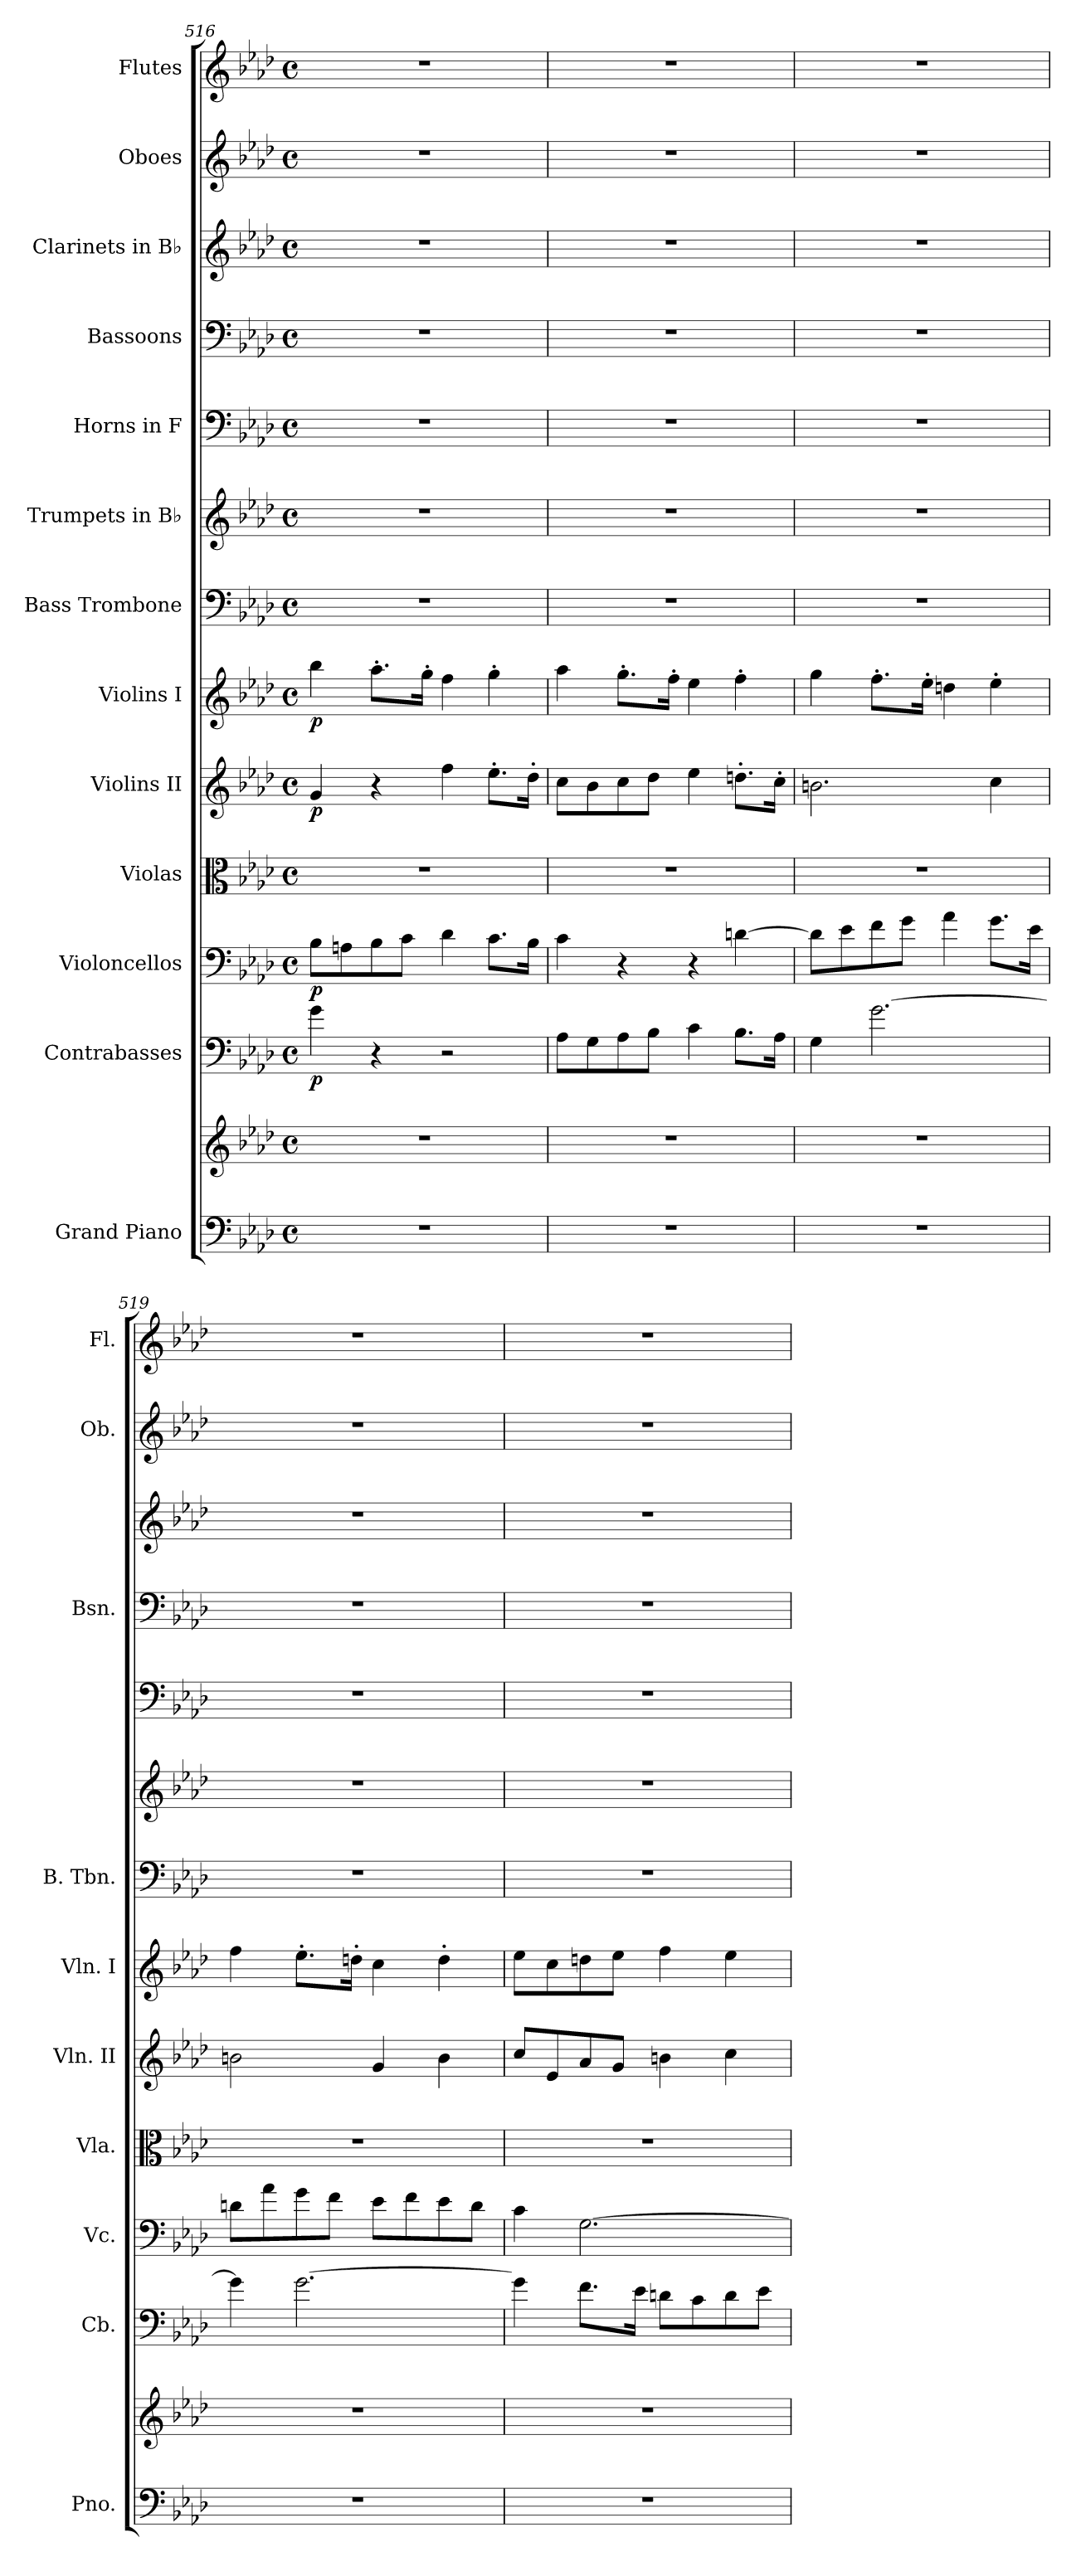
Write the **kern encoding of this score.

**kern	**kern	**kern	**dynam	**kern	**dynam	**kern	**kern	**dynam	**kern	**dynam	**kern	**kern	**kern	**kern	**kern	**kern	**kern
*part13	*part13	*part12	*part12	*part11	*part11	*part10	*part9	*part9	*part8	*part8	*part7	*part6	*part5	*part4	*part3	*part2	*part1
*staff14	*staff13	*staff12	*staff12	*staff11	*staff11	*staff10	*staff9	*staff9	*staff8	*staff8	*staff7	*staff6	*staff5	*staff4	*staff3	*staff2	*staff1
*I"Grand Piano	*	*I"Contrabasses	*	*I"Violoncellos	*	*I"Violas	*I"Violins II	*	*I"Violins I	*	*I"Bass Trombone	*I"Trumpets in B♭	*I"Horns in F	*I"Bassoons	*I"Clarinets in B♭	*I"Oboes	*I"Flutes
*I'Pno.	*	*I'Cb.	*	*I'Vc.	*	*I'Vla.	*I'Vln. II	*	*I'Vln. I	*	*I'B. Tbn.	*	*	*I'Bsn.	*	*I'Ob.	*I'Fl.
*clefF4	*clefG2	*clefF4	*	*clefF4	*	*clefC3	*clefG2	*	*clefG2	*	*clefF4	*clefG2	*clefF4	*clefF4	*clefG2	*clefG2	*clefG2
*	*	*ITrd7c12	*	*	*	*	*	*	*	*	*	*ITrd1c2	*ITrd4c7	*	*ITrd1c2	*	*
*k[b-e-a-d-]	*k[b-e-a-d-]	*k[b-e-a-d-]	*	*k[b-e-a-d-]	*	*k[b-e-a-d-]	*k[b-e-a-d-]	*	*k[b-e-a-d-]	*	*k[b-e-a-d-]	*k[b-e-a-d-g-c-]	*k[b-e-a-d-g-]	*k[b-e-a-d-]	*k[b-e-a-d-g-c-]	*k[b-e-a-d-]	*k[b-e-a-d-]
*M4/4	*M4/4	*M4/4	*	*M4/4	*	*M4/4	*M4/4	*	*M4/4	*	*M4/4	*M4/4	*M4/4	*M4/4	*M4/4	*M4/4	*M4/4
*met(c)	*met(c)	*met(c)	*	*met(c)	*	*met(c)	*met(c)	*	*met(c)	*	*met(c)	*met(c)	*met(c)	*met(c)	*met(c)	*met(c)	*met(c)
=516	=516	=516	=516	=516	=516	=516	=516	=516	=516	=516	=516	=516	=516	=516	=516	=516	=516
!	!	!	!LO:DY:b	!	!LO:DY:b	!	!	!LO:DY:b	!	!LO:DY:b	!	!	!	!	!	!	!
1r	1r	4G\	p	8B-\L	p	1r	4g/	p	4bb-\	p	1r	1r	1r	1r	1r	1r	1r
.	.	.	.	8An\	.	.	.	.	.	.	.	.	.	.	.	.	.
.	.	4r	.	8B-\	.	.	4r	.	8.aa-'\L	.	.	.	.	.	.	.	.
.	.	.	.	8c\J	.	.	.	.	.	.	.	.	.	.	.	.	.
.	.	.	.	.	.	.	.	.	16gg'\Jk	.	.	.	.	.	.	.	.
.	.	2r	.	4d-\	.	.	4ff\	.	4ff\	.	.	.	.	.	.	.	.
.	.	.	.	8.c\L	.	.	8.ee-'\L	.	4gg'\	.	.	.	.	.	.	.	.
.	.	.	.	16B-\Jk	.	.	16dd-'\Jk	.	.	.	.	.	.	.	.	.	.
=517	=517	=517	=517	=517	=517	=517	=517	=517	=517	=517	=517	=517	=517	=517	=517	=517	=517
1r	1r	8AA-\L	.	4c\	.	1r	8cc\L	.	4aa-\	.	1r	1r	1r	1r	1r	1r	1r
.	.	8GG\	.	.	.	.	8b-\	.	.	.	.	.	.	.	.	.	.
.	.	8AA-\	.	4r	.	.	8cc\	.	8.gg'\L	.	.	.	.	.	.	.	.
.	.	8BB-\J	.	.	.	.	8dd-\J	.	.	.	.	.	.	.	.	.	.
.	.	.	.	.	.	.	.	.	16ff'\Jk	.	.	.	.	.	.	.	.
.	.	4C\	.	4r	.	.	4ee-\	.	4ee-\	.	.	.	.	.	.	.	.
.	.	8.BB-\L	.	[4dn\	.	.	8.ddn'\L	.	4ff'\	.	.	.	.	.	.	.	.
.	.	16AA-\Jk	.	.	.	.	16cc'\Jk	.	.	.	.	.	.	.	.	.	.
=518	=518	=518	=518	=518	=518	=518	=518	=518	=518	=518	=518	=518	=518	=518	=518	=518	=518
1r	1r	4GG\	.	8d\L]	.	1r	2.bn\	.	4gg\	.	1r	1r	1r	1r	1r	1r	1r
.	.	.	.	8e-\	.	.	.	.	.	.	.	.	.	.	.	.	.
.	.	[2.G\	.	8f\	.	.	.	.	8.ff'\L	.	.	.	.	.	.	.	.
.	.	.	.	8g\J	.	.	.	.	.	.	.	.	.	.	.	.	.
.	.	.	.	.	.	.	.	.	16ee-'\Jk	.	.	.	.	.	.	.	.
.	.	.	.	4a-\	.	.	.	.	4ddn\	.	.	.	.	.	.	.	.
.	.	.	.	8.g\L	.	.	4cc\	.	4ee-'\	.	.	.	.	.	.	.	.
.	.	.	.	16e-\Jk	.	.	.	.	.	.	.	.	.	.	.	.	.
!!LO:PB:g=z
=519	=519	=519	=519	=519	=519	=519	=519	=519	=519	=519	=519	=519	=519	=519	=519	=519	=519
1r	1r	4G\]	.	8dn\L	.	1r	2bn\	.	4ff\	.	1r	1r	1r	1r	1r	1r	1r
.	.	.	.	8a-\	.	.	.	.	.	.	.	.	.	.	.	.	.
.	.	[2.G\	.	8g\	.	.	.	.	8.ee-'\L	.	.	.	.	.	.	.	.
.	.	.	.	8f\J	.	.	.	.	.	.	.	.	.	.	.	.	.
.	.	.	.	.	.	.	.	.	16ddn'\Jk	.	.	.	.	.	.	.	.
.	.	.	.	8e-\L	.	.	4g/	.	4cc\	.	.	.	.	.	.	.	.
.	.	.	.	8f\	.	.	.	.	.	.	.	.	.	.	.	.	.
.	.	.	.	8e-\	.	.	4b\	.	4dd'\	.	.	.	.	.	.	.	.
.	.	.	.	8d\J	.	.	.	.	.	.	.	.	.	.	.	.	.
=520	=520	=520	=520	=520	=520	=520	=520	=520	=520	=520	=520	=520	=520	=520	=520	=520	=520
1r	1r	4G\]	.	4c\	.	1r	8cc/L	.	8ee-\L	.	1r	1r	1r	1r	1r	1r	1r
.	.	.	.	.	.	.	8e-/	.	8cc\	.	.	.	.	.	.	.	.
.	.	8.F\L	.	[2.G\	.	.	8a-/	.	8ddn\	.	.	.	.	.	.	.	.
.	.	.	.	.	.	.	8g/J	.	8ee-\J	.	.	.	.	.	.	.	.
.	.	16E-\Jk	.	.	.	.	.	.	.	.	.	.	.	.	.	.	.
.	.	8Dn\L	.	.	.	.	4bn\	.	4ff\	.	.	.	.	.	.	.	.
.	.	8C\	.	.	.	.	.	.	.	.	.	.	.	.	.	.	.
.	.	8D\	.	.	.	.	4cc\	.	4ee-\	.	.	.	.	.	.	.	.
.	.	8E-\J	.	.	.	.	.	.	.	.	.	.	.	.	.	.	.
=	=	=	=	=	=	=	=	=	=	=	=	=	=	=	=	=	=
*-	*-	*-	*-	*-	*-	*-	*-	*-	*-	*-	*-	*-	*-	*-	*-	*-	*-
